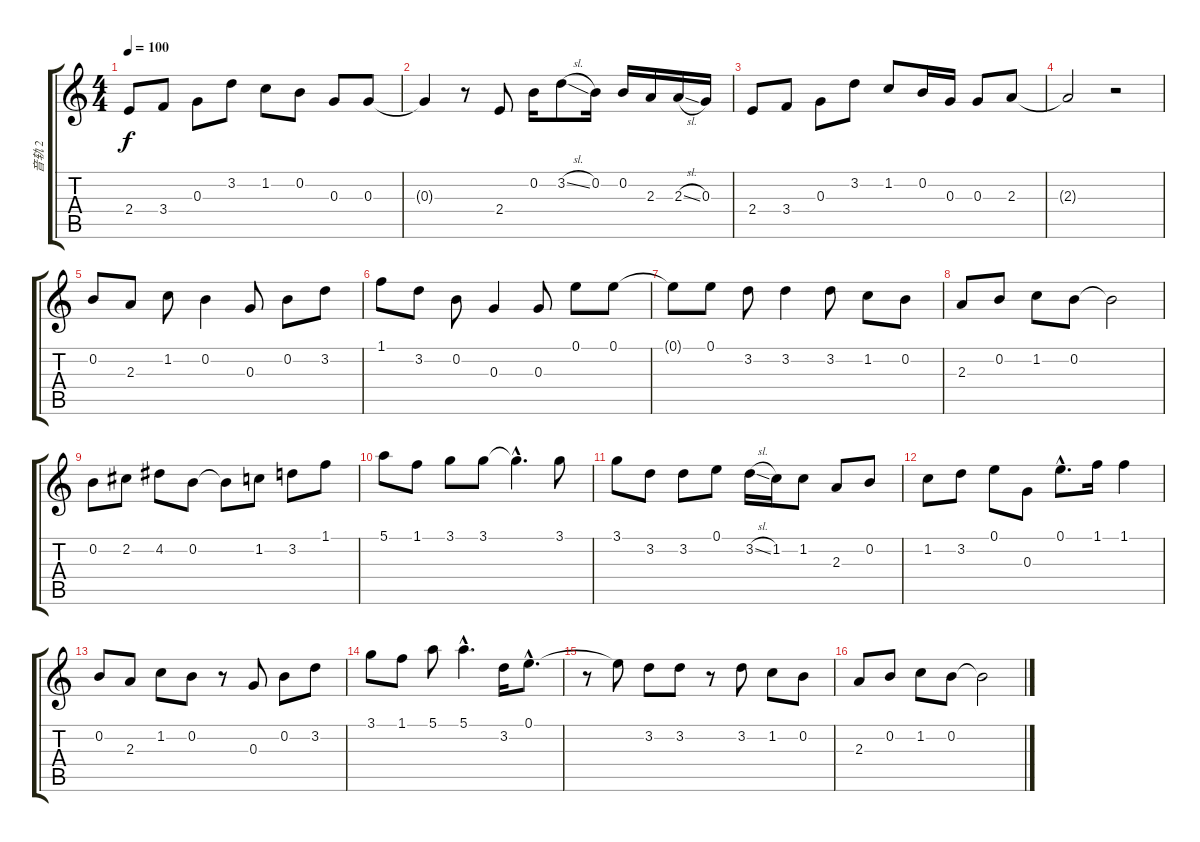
\track ("音轨 2" "音轨 2") {instrument acousticguitarnylon}
\staff {score tabs}
\tuning (E4 B3 G3 D3 A2 E2) {hide}
\ts (4 4)
\tempo 100
\clef g2
\ks c
2.4.8{dy f} 3.4.8 0.3.8 3.2.8 1.2.8 0.2.8 0.3.8 0.3.8 |
0.3{t}.4 r.8 2.4.8 0.2.16 3.2{sl}.8 0.2.16 0.2.16 2.3.16 2.3{sl}.16 0.3.16 |
2.4.8 3.4.8 0.3.8 3.2.8 1.2.8 0.2.16 0.3.16 0.3.8 2.3.8 |
2.3{t}.2 r.2 |
0.2.8 2.3.8 1.2.8 0.2.4 0.3.8 0.2.8 3.2.8 |
1.1.8 3.2.8 0.2.8 0.3.4 0.3.8 0.1.8 0.1.8 |
0.1{t}.8 0.1.8 3.2.8 3.2.4 3.2.8 1.2.8 0.2.8 |
2.3.8 0.2.8 1.2.8 0.2.8 0.2{t}.2 |
0.2.8 2.2.8 4.2.8 0.2.8 0.2{t}.8 1.2.8 3.2.8 1.1.8 |
5.1.8 1.1.8 3.1.8 3.1.8 3.1{hac t}.4{d} 3.1.8 |
3.1.8 3.2.8 3.2.8 0.1.8 3.2{sl}.16 1.2.16 1.2.8 2.3.8 0.2.8 |
1.2.8 3.2.8 0.1.8 0.3.8 0.1{hac}.8{d} 1.1.16 1.1.4 |
0.2.8 2.3.8 1.2.8 0.2.8 r.8 0.3.8 0.2.8 3.2.8 |
3.1.8 1.1.8 5.1.8 5.1{hac}.4{d} 3.2.16 0.1{hac}.8{d} |
r.8 0.1{t}.8 3.2.8 3.2.8 r.8 3.2.8 1.2.8 0.2.8 |
2.3.8 0.2.8 1.2.8 0.2.8 0.2{t}.2
